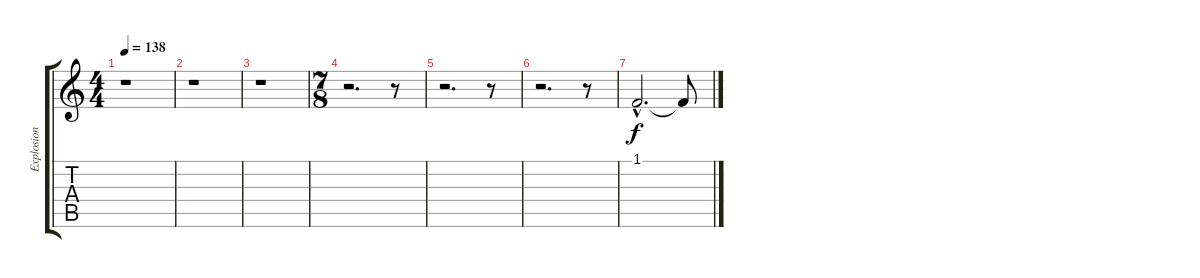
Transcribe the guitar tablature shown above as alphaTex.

\track ("Explosion" "Explosion") {instrument gunshot}
\staff {score tabs}
\tuning (E4 B3 G3 D3 A2 E2) {hide}
\ts (4 4)
\tempo 138
\clef g2
\ks c
r.1{dy f} |
r.1 |
r.1 |
\ts (7 8)
r.2{d} r.8 |
r.2{d} r.8 |
r.2{d} r.8 |
1.1{hac}.2{d} 1.1{t}.8
